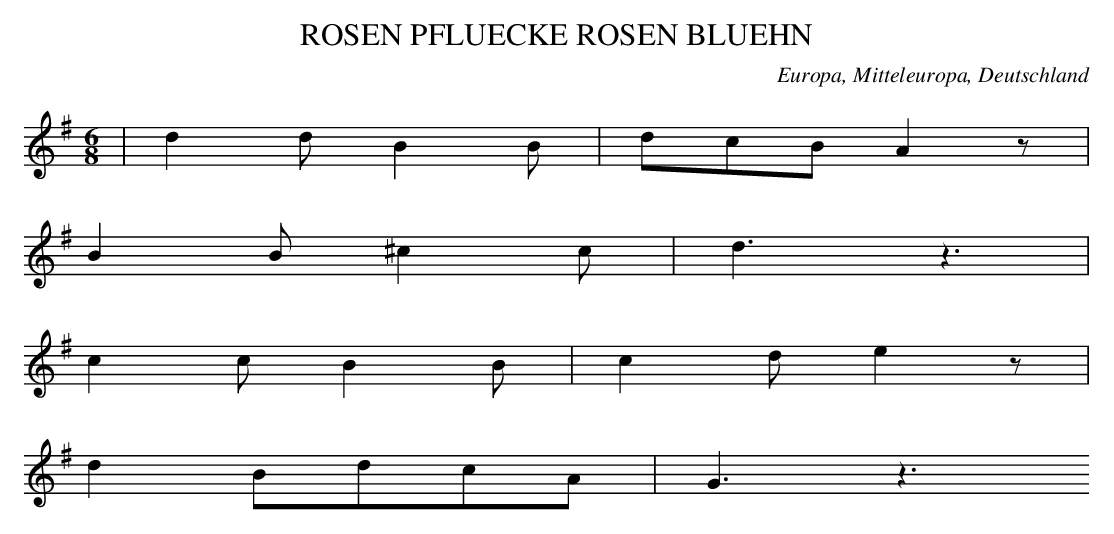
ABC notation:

X:1
T: ROSEN PFLUECKE ROSEN BLUEHN
O: Europa, Mitteleuropa, Deutschland
M: 6/8
L: 1/8
K: G
 | d2dB2B | dcBA2z |
B2B^c2c | d3z3 |
c2cB2B | c2de2z |
d2BdcA | G3z3
